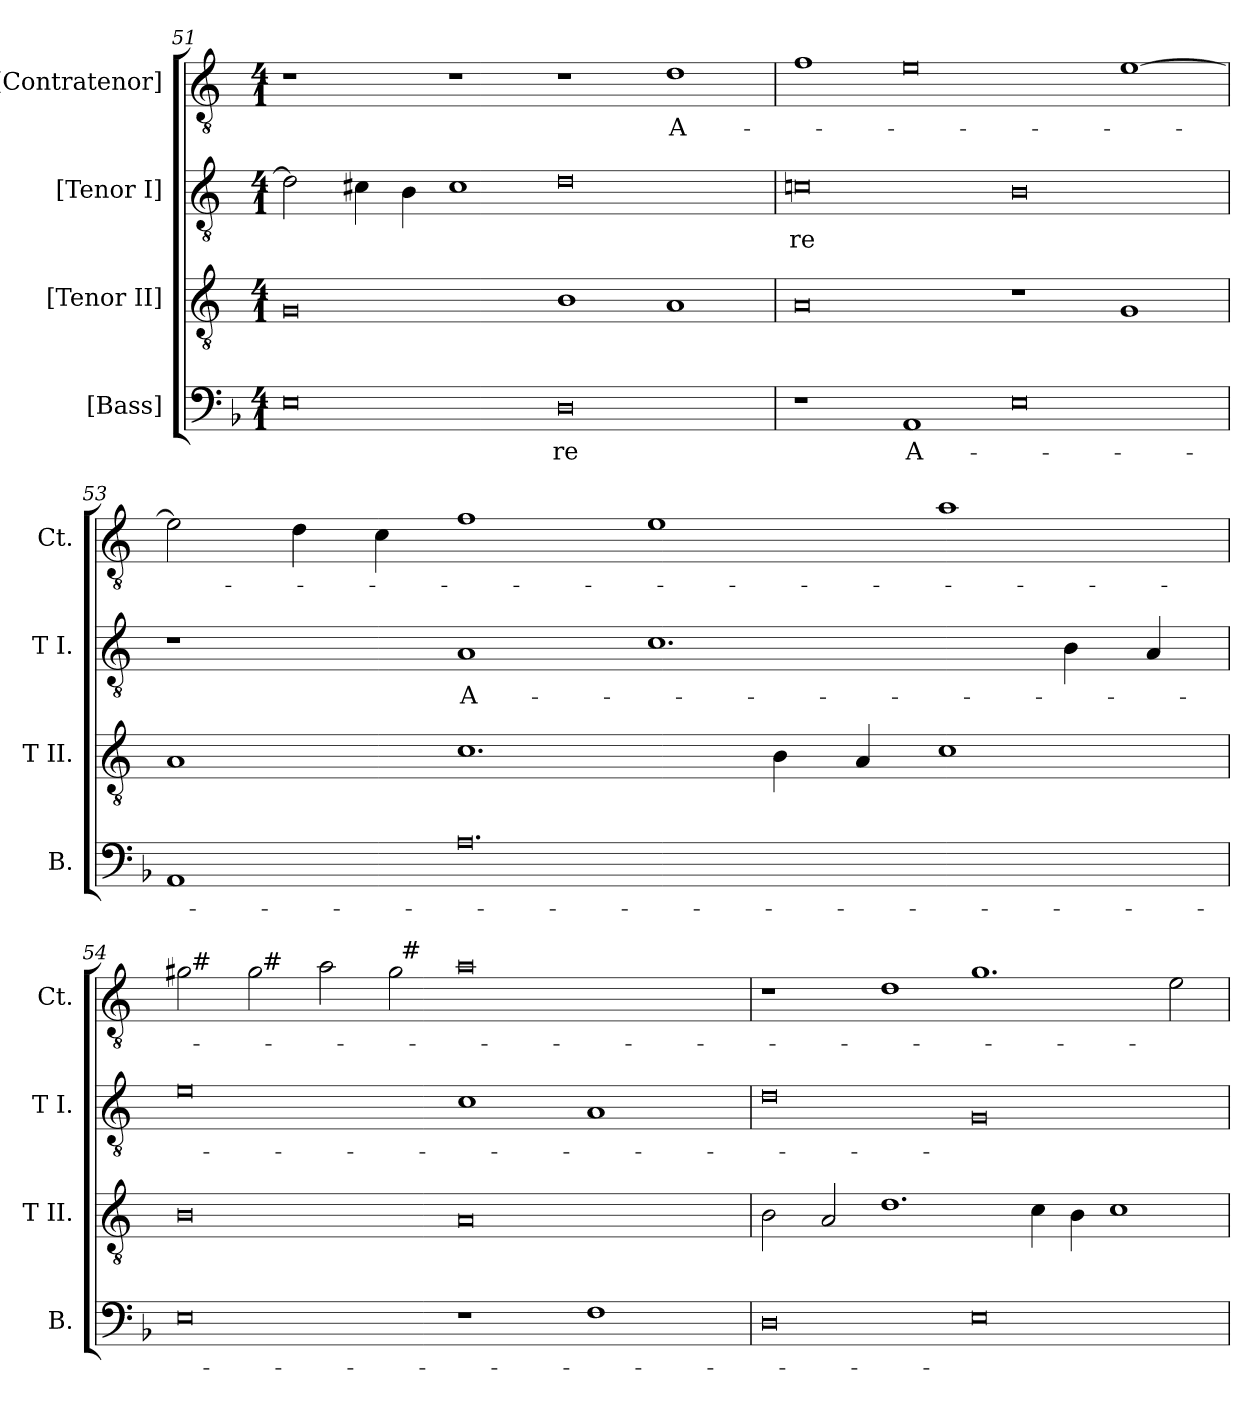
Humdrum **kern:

**kern	**text	**kern	**kern	**text	**kern	**text
*part4	*part4	*part3	*part2	*part2	*part1	*part1
*staff4	*staff4	*staff3	*staff2	*staff2	*staff1	*staff1
*I"[Bass]	*	*I"[Tenor II]	*I"[Tenor I]	*	*I"[Contratenor]	*
*I'B.	*	*I'T II.	*I'T I.	*	*I'Ct.	*
*clefF4	*	*clefGv2	*clefGv2	*	*clefGv2	*
*	*	*ITrd7c12	*ITrd7c12	*	*ITrd7c12	*
*k[b-]	*	*k[]	*k[]	*	*k[]	*
*F:	*	*C:	*C:	*	*C:	*
*M4/1	*	*M4/1	*M4/1	*	*M4/1	*
=51	=51	=51	=51	=51	=51	=51
0Ei	.	0GGi	2Di\]	.	1r	.
.	.	.	4C#Xi\	.	.	.
.	.	.	4BBi\	.	.	.
.	.	.	1C#i	.	1r	.
!	!LO:LY:b:color=#000000	!	!	!	!	!
0Di	-re	1BBi	0Di	.	1r	.
!	!	!	!	!	!	!LO:LY:b:color=#000000
.	.	1AAi	.	.	1Di	A-
!!LO:LB:g=z
=52	=52	=52	=52	=52	=52	=52
!	!	!	!	!LO:LY:b:color=#000000	!	!
1r	.	0AAi	0Cni	-re	1Fi	.
!	!LO:LY:b:color=#000000	!	!	!	!	!
1AAi	A-	.	.	.	0Ei	.
0Ei	.	1r	0BBi	.	.	.
.	.	1GGi	.	.	[>1Ei	.
=53	=53	=53	=53	=53	=53	=53
1AAi	.	1AAi	1r	.	2Ei\]	.
.	.	.	.	.	4Di\	.
.	.	.	.	.	4Ci\	.
!	!	!	!	!LO:LY:b:color=#000000	!	!
0.Ai	.	1.Ci	1AAi	A-	1Fi	.
.	.	.	1.Ci	.	1Ei	.
.	.	4BBi\	.	.	.	.
.	.	4AAi/	.	.	.	.
.	.	1Ci	.	.	1Ai	.
.	.	.	4BBi\	.	.	.
.	.	.	4AAi/	.	.	.
=54	=54	=54	=54	=54	=54	=54
*	*	*	*	*	*^	*
*	*	*	*	*	*	*^	*
0Ei	.	0BBi	0Ei	.	2G#i\	32ryy	2ryy	.
.	.	.	.	.	.	256ryy	.	.
!	!	!	!	!	!	!LO:TX:a:t=#	!	!
.	.	.	.	.	.	1ryy	.	.
.	.	.	.	.	2G#i\	.	32ryy	.
.	.	.	.	.	.	.	256ryy	.
!	!	!	!	!	!	!	!LO:TX:a:t=#	!
.	.	.	.	.	.	.	1ryy	.
.	.	.	.	.	2Ai\	.	.	.
.	.	.	.	.	.	1ryy	.	.
.	.	.	.	.	2G#i\	.	.	.
!	!	!	!	!	!	!	!LO:TX:a:t=#	!
.	.	.	.	.	.	.	1ryy	.
1r	.	0AAi	1Ci	.	0Ai	.	.	.
.	.	.	.	.	.	1ryy	.	.
.	.	.	.	.	.	.	1ryy	.
1Fi	.	.	1AAi	.	.	.	.	.
.	.	.	.	.	.	2ryy	.	.
.	.	.	.	.	.	4ryy	4ryy	.
.	.	.	.	.	.	8ryy	8ryy	.
.	.	.	.	.	.	16ryy	16ryy	.
.	.	.	.	.	.	64..ryy	64..ryy	.
*	*	*	*	*	*v	*v	*v	*
!!LO:LB:g=z
=55	=55	=55	=55	=55	=55	=55
0Di	.	2BBi\	0Di	.	1r	.
.	.	2AAi/	.	.	.	.
.	.	1.Di	.	.	1Di	.
0Ei	.	.	0GGi	.	1.Gi	.
.	.	4Ci\	.	.	.	.
.	.	4BBi\	.	.	.	.
.	.	1Ci	.	.	.	.
.	.	.	.	.	2Ei\	.
=	=	=	=	=	=	=
*-	*-	*-	*-	*-	*-	*-
